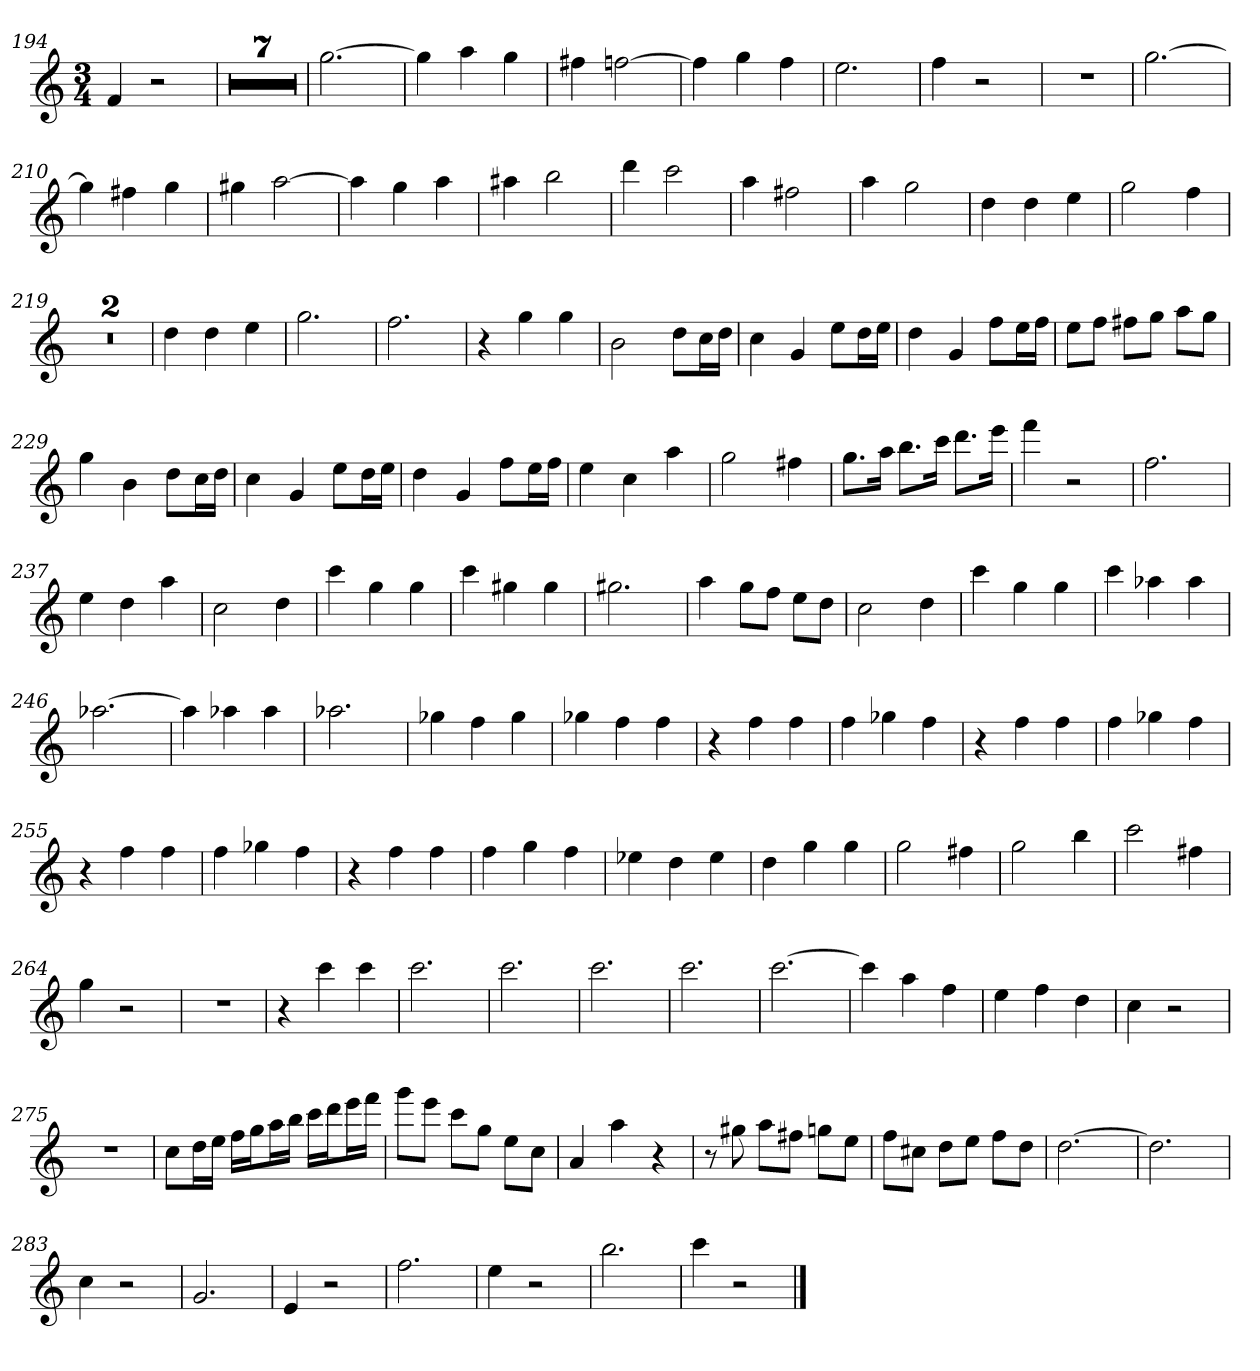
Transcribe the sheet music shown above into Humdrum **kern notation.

**kern
*part1
*staff1
*k[]
*C:
*M3/4
=194
4f
2r
=195
2.r
=196
2.r
=197
2.r
=198
2.r
=199
2.r
=200
2.r
=201
2.r
=202
[2.gg
=203
4gg]
4aa
4gg
=204
4ff#X
[2ffn
=205
4ff]
4gg
4ff
=206
2.ee
=207
4ff
2r
=208
2.r
=209
[2.gg
=210
4gg]
4ff#X
4gg
=211
4gg#X
[2aa
=212
4aa]
4gg
4aa
=213
4aa#X
2bb
=214
4ddd
2ccc
=215
4aa
2ff#X
=216
4aa
2gg
=217
4dd
4dd
4ee
=218
2gg
4ff
=219
2.r
=220
2.r
=221
4dd
4dd
4ee
=222
2.gg
=223
2.ff
=224
4r
4gg
4gg
=225
2b
8ddL
16ccL
16ddJJ
=226
4cc
4g
8eeL
16ddL
16eeJJ
=227
4dd
4g
8ffL
16eeL
16ffJJ
=228
8eeL
8ffJ
8ff#XL
8ggJ
8aaL
8ggJ
=229
4gg
4b
8ddL
16ccL
16ddJJ
=230
4cc
4g
8eeL
16ddL
16eeJJ
=231
4dd
4g
8ffL
16eeL
16ffJJ
=232
4ee
4cc
4aa
=233
2gg
4ff#X
=234
8.ggL
16aaJk
8.bbL
16cccJk
8.dddL
16eeeJk
=235
4fff
2r
=236
2.ff
=237
4ee
4dd
4aa
=238
2cc
4dd
=239
4ccc
4gg
4gg
=240
4ccc
4gg#X
4gg#
=241
2.gg#X
=242
4aa
8ggL
8ffJ
8eeL
8ddJ
=243
2cc
4dd
=244
4ccc
4gg
4gg
=245
4ccc
4aa-X
4aa-
=246
[2.aa-X
=247
4aa-]
4aa-X
4aa-
=248
2.aa-X
=249
4gg-X
4ff
4gg-
=250
4gg-X
4ff
4ff
=251
4r
4ff
4ff
=252
4ff
4gg-X
4ff
=253
4r
4ff
4ff
=254
4ff
4gg-X
4ff
=255
4r
4ff
4ff
=256
4ff
4gg-X
4ff
=257
4r
4ff
4ff
=258
4ff
4gg
4ff
=259
4ee-X
4dd
4ee-
=260
4dd
4gg
4gg
=261
2gg
4ff#X
=262
2gg
4bb
=263
2ccc
4ff#X
=264
4gg
2r
=265
2.r
=266
4r
4ccc
4ccc
=267
2.ccc
=268
2.ccc
=269
2.ccc
=270
2.ccc
=271
[2.ccc
=272
4ccc]
4aa
4ff
=273
4ee
4ff
4dd
=274
4cc
2r
=275
2.r
=276
8ccL
16ddL
16eeJJ
16ffLL
16ggJ
16aaL
16bbJJ
16cccLL
16dddJ
16eeeL
16fffJJ
=277
8gggL
8eeeJ
8cccL
8ggJ
8eeL
8ccJ
=278
4a
4aa
4r
=279
8r
8gg#X
8aaL
8ff#XJ
8ggnL
8eeJ
=280
8ffL
8cc#XJ
8ddL
8eeJ
8ffL
8ddJ
=281
[2.dd
=282
2.dd]
=283
4cc
2r
=284
2.g
=285
4e
2r
=286
2.ff
=287
4ee
2r
=288
2.bb
=289
4ccc
2r
==
*-
